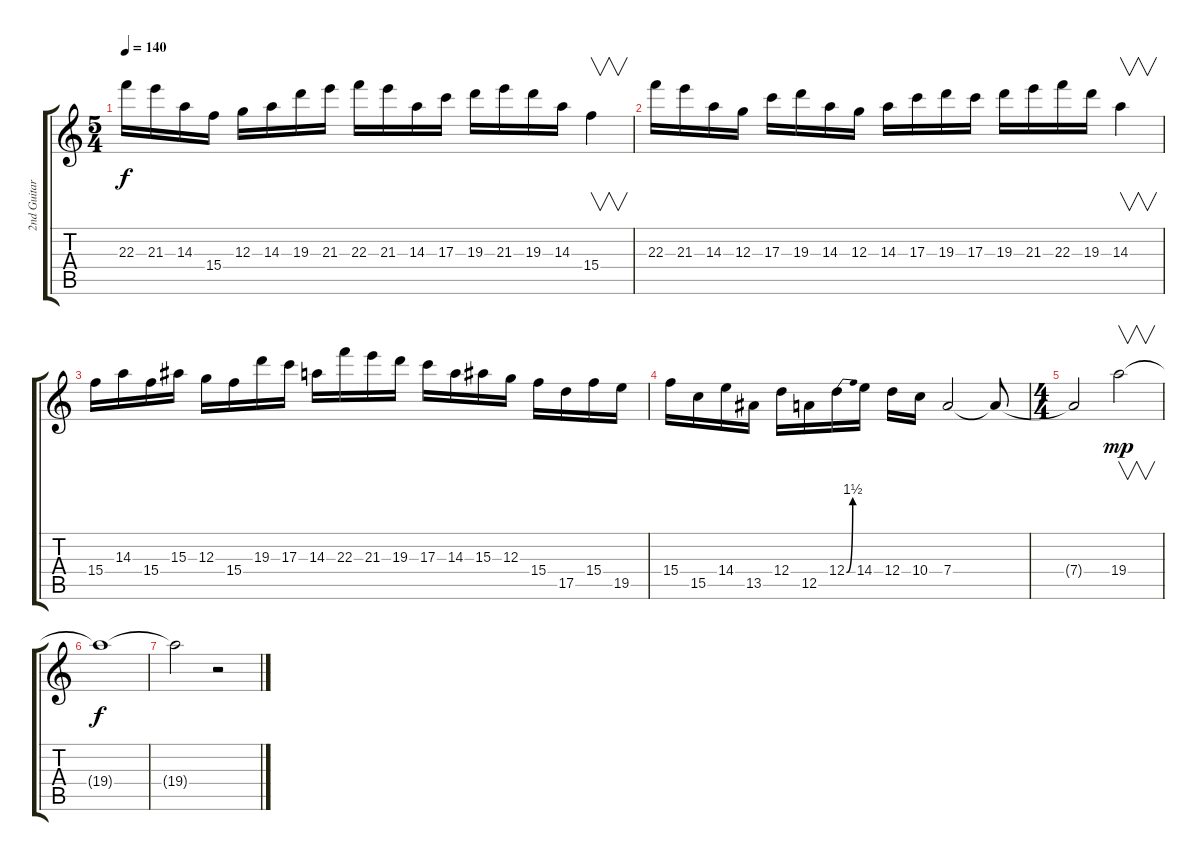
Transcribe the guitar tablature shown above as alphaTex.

\track ("2nd Guitar" "2nd Guitar") {instrument overdrivenguitar}
\staff {score tabs}
\tuning (E4 B3 G3 D3 A2 E2) {hide}
\ts (5 4)
\tempo 140
\clef g2
\ks c
22.3.16{dy f} 21.3.16 14.3.16 15.4.16 12.3.16 14.3.16 19.3.16 21.3.16 22.3.16 21.3.16 14.3.16 17.3.16 19.3.16 21.3.16 19.3.16 14.3.16 15.4.4{v} |
22.3.16 21.3.16 14.3.16 12.3.16 17.3.16 19.3.16 14.3.16 12.3.16 14.3.16 17.3.16 19.3.16 17.3.16 19.3.16 21.3.16 22.3.16 19.3.16 14.3.4{v} |
15.4.16 14.3.16 15.4.16 15.3.16 12.3.16 15.4.16 19.3.16 17.3.16 14.3.16 22.3.16 21.3.16 19.3.16 17.3.16 14.3.16 15.3.16 12.3.16 15.4.16 17.5.16 15.4.16 19.5.16 |
15.4.16 15.5.16 14.4.16 13.5.16 12.4.16 12.5.16 12.4{be (bend 0 0 60 6)}.16 14.4.16 12.4.16 10.4.16 7.4.2 7.4{t}.8 |
\ts (4 4)
7.4{t}.2{volume 10} 19.4.2{v dy mp} |
19.4{t}.1{dy f volume 6 balance 2} |
19.4{t}.2 r.2
